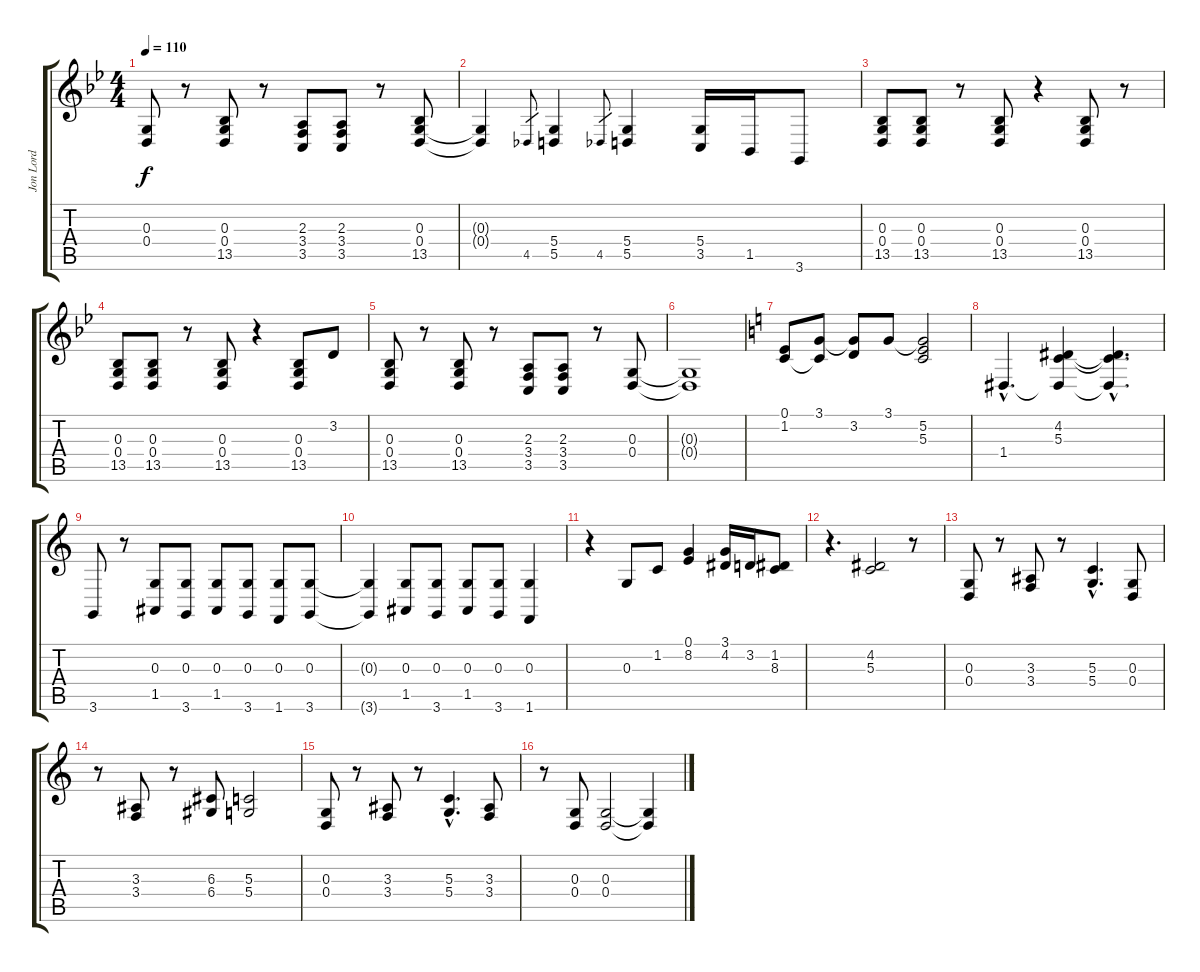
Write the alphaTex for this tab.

\track ("Jon Lord " "Jon Lord ") {instrument drawbarorgan}
\staff {score tabs}
\tuning (E4 B3 G3 D3 A2 E2) {hide}
\ts (4 4)
\tempo 110
\clef g2
\ks bb
(0.3 0.4).8{dy f} r.8 (0.3 0.4 13.5).8 r.8 (2.3 3.4 3.5).8 (2.3 3.4 3.5).8 r.8 (0.3 0.4 13.5).8 |
(0.3{t} 0.4{t}).4 4.5.8{gr} (5.4 5.5).4 4.5.8{gr} (5.4 5.5).4 (5.4 3.5).16 1.5.16 3.6.8 |
(0.3 0.4 13.5).8 (0.3 0.4 13.5).8 r.8 (0.3 0.4 13.5).8 r.4 (0.3 0.4 13.5).8 r.8 |
(0.3 0.4 13.5).8 (0.3 0.4 13.5).8 r.8 (0.3 0.4 13.5).8 r.4 (0.3 0.4 13.5).8 3.2.8 |
(0.3 0.4 13.5).8 r.8 (0.3 0.4 13.5).8 r.8 (2.3 3.4 3.5).8 (2.3 3.4 3.5).8 r.8 (0.3 0.4).8 |
(0.3{t} 0.4{t}).1 |
\ks c
(0.1 1.2).8 (3.1 1.2{t}).8 (3.1{t} 3.2).8 3.1.8 (3.1{t} 5.2 5.3).2 |
1.4{hac}.4{d} (4.2 5.3 1.4{t}).4 (4.2{hac t} 5.3{hac t} 1.4{hac t}).4{d} |
3.6.8 r.8 (0.3 1.5).8 (0.3 3.6).8 (0.3 1.5).8 (0.3 3.6).8 (0.3 1.6).8 (0.3 3.6).8 |
(0.3{t} 3.6{t}).4 (0.3 1.5).8 (0.3 3.6).8 (0.3 1.5).8 (0.3 3.6).8 (0.3 1.6).4 |
r.4 0.3.8 1.2.8 (0.1 8.2).4 (3.1 4.2).16 3.2.16 (1.2 8.3).8 |
r.4{d} (4.2 5.3).2 r.8 |
(0.3 0.4).8 r.8 (3.3 3.4).8 r.8 (5.3{hac} 5.4{hac}).4{d} (0.3 0.4).8 |
r.8 (3.3 3.4).8 r.8 (6.3 6.4).8 (5.3 5.4).2 |
(0.3 0.4).8 r.8 (3.3 3.4).8 r.8 (5.3{hac} 5.4{hac}).4{d} (3.3 3.4).8 |
r.8 (0.3 0.4).8 (0.3 0.4).2 (0.3{t} 0.4{t}).4
